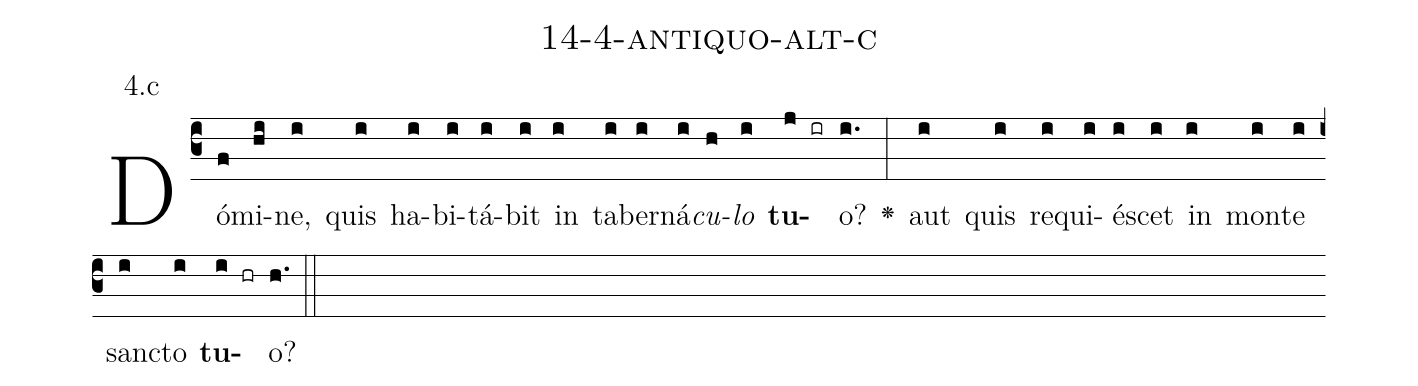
name: 14-4-antiquo-alt-c;
annotation: 4.c;
%%
(c3)Dó(f)mi(hi)ne,(i) quis(i) ha(i)bi(i)tá(i)bit(i) in(i) ta(i)ber(i)ná(i)<i>cu</i>(h)<i>lo</i>(i) <b>tu</b>(j ir)o?(i.) <v>\greheightstar</v>(:) aut(i) quis(i) re(i)qui(i)é(i)scet(i) in(i) mon(i)te(i) sanc(i)to(i) <b>tu</b>(i hr)o?(h.) (::)


%E(i) u(i) o(i) u(i) a(i) e.(h.) (::)
